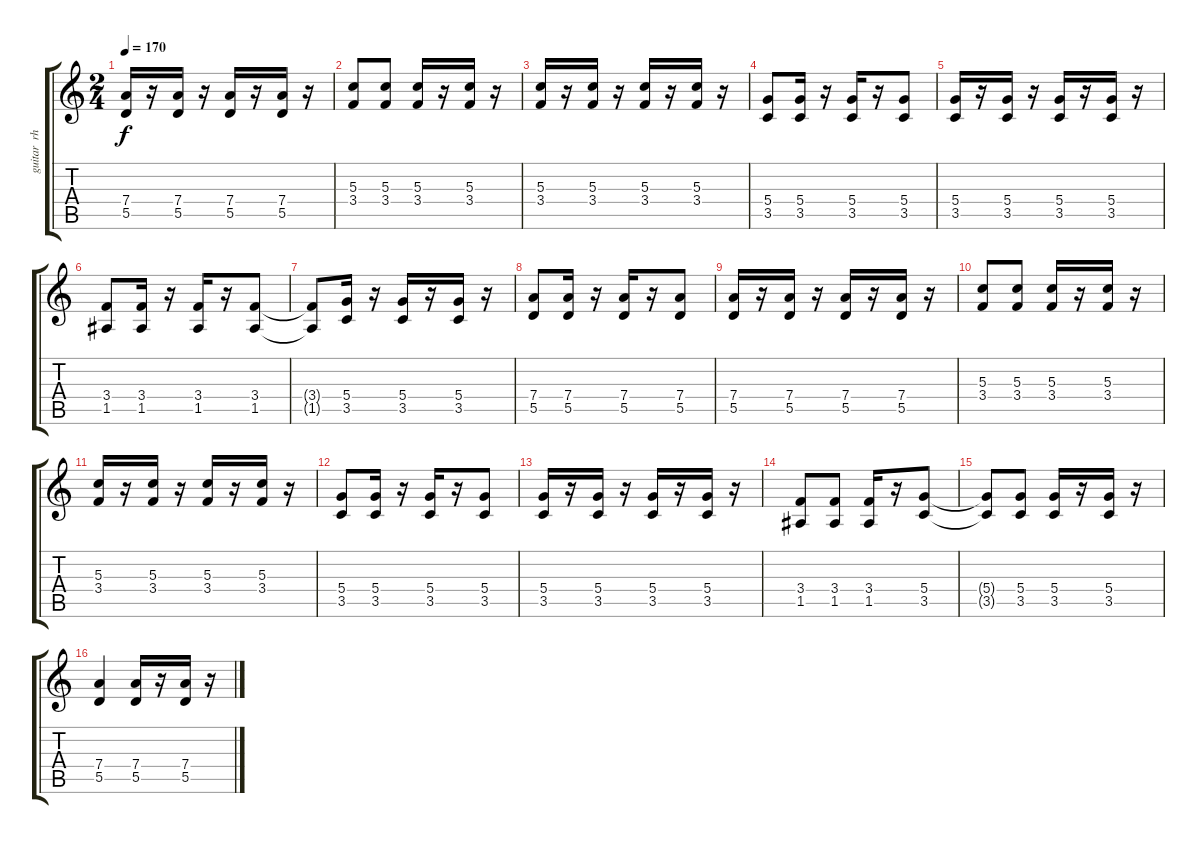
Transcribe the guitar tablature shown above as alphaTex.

\track ("guitar  rhythm  one" "guitar  rh") {instrument distortionguitar}
\staff {score tabs}
\tuning (E4 B3 G3 D3 A2 E2) {hide}
\ts (2 4)
\tempo 170
\clef g2
\ks c
(7.4 5.5).16{dy f} r.16 (7.4 5.5).16 r.16 (7.4 5.5).16 r.16 (7.4 5.5).16 r.16 |
(5.3 3.4).8 (5.3 3.4).8 (5.3 3.4).16 r.16 (5.3 3.4).16 r.16 |
(5.3 3.4).16 r.16 (5.3 3.4).16 r.16 (5.3 3.4).16 r.16 (5.3 3.4).16 r.16 |
(5.4 3.5).8 (5.4 3.5).16 r.16 (5.4 3.5).16 r.16 (5.4 3.5).8 |
(5.4 3.5).16 r.16 (5.4 3.5).16 r.16 (5.4 3.5).16 r.16 (5.4 3.5).16 r.16 |
(3.4 1.5).8 (3.4 1.5).16 r.16 (3.4 1.5).16 r.16 (3.4 1.5).8 |
(3.4{t} 1.5{t}).8 (5.4 3.5).16 r.16 (5.4 3.5).16 r.16 (5.4 3.5).16 r.16 |
(7.4 5.5).8 (7.4 5.5).16 r.16 (7.4 5.5).16 r.16 (7.4 5.5).8 |
(7.4 5.5).16 r.16 (7.4 5.5).16 r.16 (7.4 5.5).16 r.16 (7.4 5.5).16 r.16 |
(5.3 3.4).8 (5.3 3.4).8 (5.3 3.4).16 r.16 (5.3 3.4).16 r.16 |
(5.3 3.4).16 r.16 (5.3 3.4).16 r.16 (5.3 3.4).16 r.16 (5.3 3.4).16 r.16 |
(5.4 3.5).8 (5.4 3.5).16 r.16 (5.4 3.5).16 r.16 (5.4 3.5).8 |
(5.4 3.5).16 r.16 (5.4 3.5).16 r.16 (5.4 3.5).16 r.16 (5.4 3.5).16 r.16 |
(3.4 1.5).8 (3.4 1.5).8 (3.4 1.5).16 r.16 (5.4 3.5).8 |
(5.4{t} 3.5{t}).8 (5.4 3.5).8 (5.4 3.5).16 r.16 (5.4 3.5).16 r.16 |
(7.4 5.5).4 (7.4 5.5).16 r.16 (7.4 5.5).16 r.16
